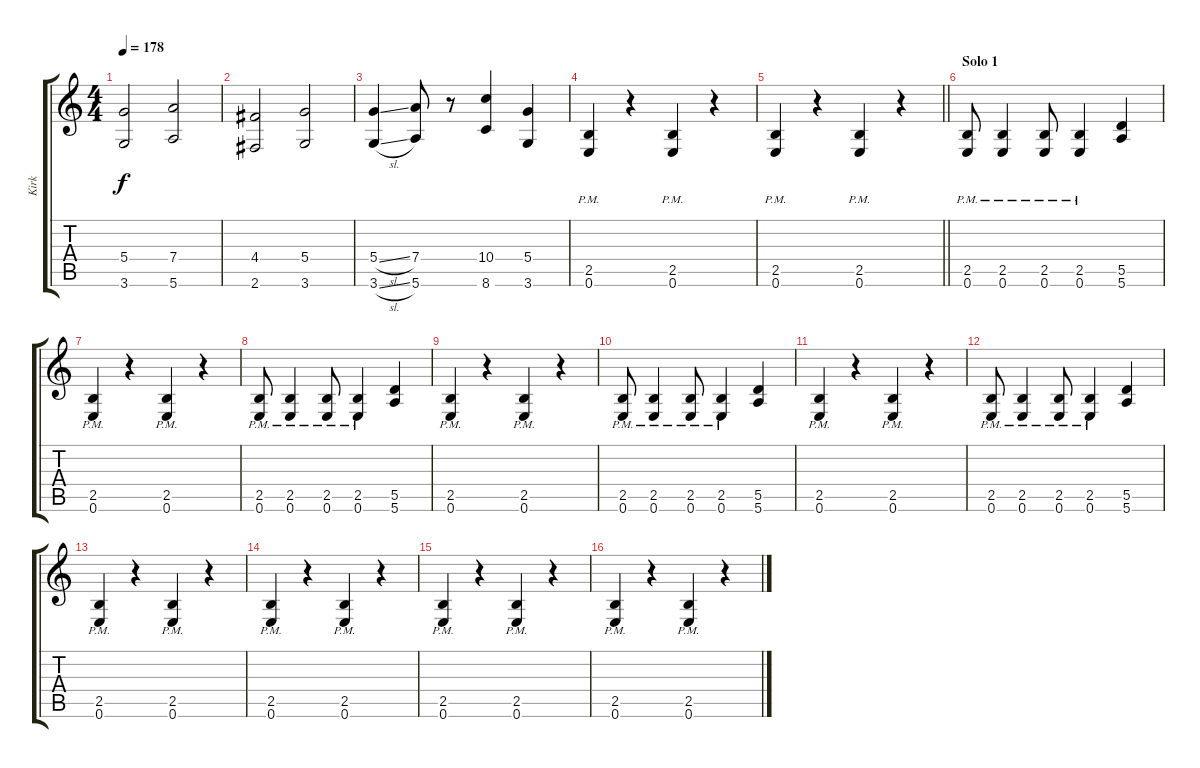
\track ("Kirk" "Kirk") {instrument distortionguitar}
\staff {score tabs}
\tuning (E4 B3 G3 D3 A2 E2) {hide}
\ts (4 4)
\tempo 178
\clef g2
\ks c
(5.4 3.6).2{dy f} (7.4 5.6).2 |
(4.4 2.6).2 (5.4 3.6).2 |
(5.4{sl} 3.6{sl}).4 (7.4 5.6).8 r.8 (10.4 8.6).4 (5.4 3.6).4 |
(2.5{pm} 0.6{pm}).4 r.4 (2.5{pm} 0.6{pm}).4 r.4 |
\barLineRight lightlight
(2.5{pm} 0.6{pm}).4 r.4 (2.5{pm} 0.6{pm}).4 r.4 |
\section ("" "Solo 1")
(2.5{pm} 0.6{pm}).8 (2.5{pm} 0.6{pm}).4 (2.5{pm} 0.6{pm}).8 (2.5{pm} 0.6{pm}).4 (5.5 5.6).4 |
(2.5{pm} 0.6{pm}).4 r.4 (2.5{pm} 0.6{pm}).4 r.4 |
(2.5{pm} 0.6{pm}).8 (2.5{pm} 0.6{pm}).4 (2.5{pm} 0.6{pm}).8 (2.5{pm} 0.6{pm}).4 (5.5 5.6).4 |
(2.5{pm} 0.6{pm}).4 r.4 (2.5{pm} 0.6{pm}).4 r.4 |
(2.5{pm} 0.6{pm}).8 (2.5{pm} 0.6{pm}).4 (2.5{pm} 0.6{pm}).8 (2.5{pm} 0.6{pm}).4 (5.5 5.6).4 |
(2.5{pm} 0.6{pm}).4 r.4 (2.5{pm} 0.6{pm}).4 r.4 |
(2.5{pm} 0.6{pm}).8 (2.5{pm} 0.6{pm}).4 (2.5{pm} 0.6{pm}).8 (2.5{pm} 0.6{pm}).4 (5.5 5.6).4 |
(2.5{pm} 0.6{pm}).4 r.4 (2.5{pm} 0.6{pm}).4 r.4 |
(2.5{pm} 0.6{pm}).4 r.4 (2.5{pm} 0.6{pm}).4 r.4 |
(2.5{pm} 0.6{pm}).4 r.4 (2.5{pm} 0.6{pm}).4 r.4 |
(2.5{pm} 0.6{pm}).4 r.4 (2.5{pm} 0.6{pm}).4 r.4
